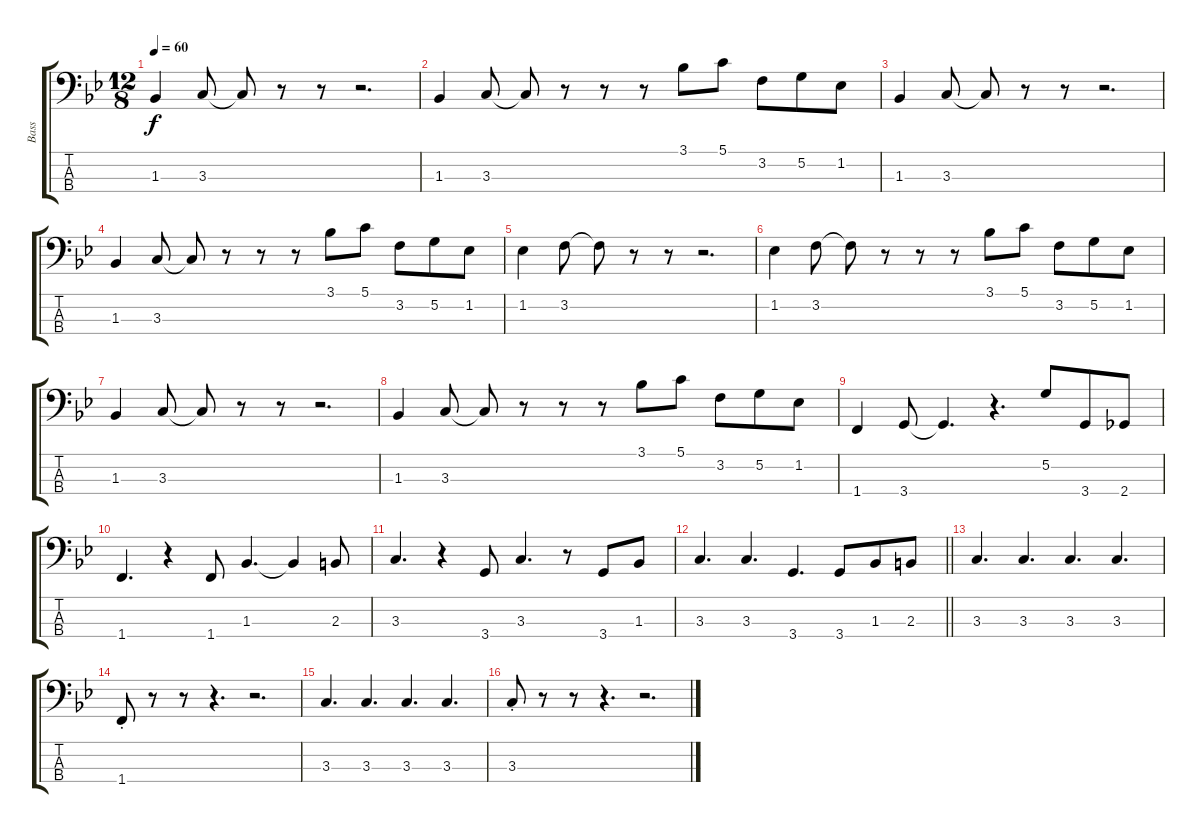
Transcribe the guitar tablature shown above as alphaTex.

\track ("Bass" "Bass") {instrument electricbassfinger}
\staff {score tabs}
\tuning (G2 D2 A1 E1) {hide}
\ts (12 8)
\tempo 60
\clef f4
\ks bb
1.3.4{dy f} 3.3.8 3.3{t}.8 r.8 r.8 r.2{d} |
1.3.4 3.3.8 3.3{t}.8 r.8 r.8 r.8 3.1.8 5.1.8 3.2.8 5.2.8 1.2.8 |
1.3.4 3.3.8 3.3{t}.8 r.8 r.8 r.2{d} |
1.3.4 3.3.8 3.3{t}.8 r.8 r.8 r.8 3.1.8 5.1.8 3.2.8 5.2.8 1.2.8 |
1.2.4 3.2.8 3.2{t}.8 r.8 r.8 r.2{d} |
1.2.4 3.2.8 3.2{t}.8 r.8 r.8 r.8 3.1.8 5.1.8 3.2.8 5.2.8 1.2.8 |
1.3.4 3.3.8 3.3{t}.8 r.8 r.8 r.2{d} |
1.3.4 3.3.8 3.3{t}.8 r.8 r.8 r.8 3.1.8 5.1.8 3.2.8 5.2.8 1.2.8 |
1.4.4 3.4.8 3.4{t}.4{d} r.4{d} 5.2.8 3.4.8 2.4.8 |
1.4.4{d} r.4 1.4.8 1.3.4{d} 1.3{t}.4 2.3.8 |
3.3.4{d} r.4 3.4.8 3.3.4{d} r.8 3.4.8 1.3.8 |
\barLineRight lightlight
3.3.4{d} 3.3.4{d} 3.4.4{d} 3.4.8 1.3.8 2.3.8 |
3.3.4{d} 3.3.4{d} 3.3.4{d} 3.3.4{d} |
1.4{st}.8 r.8 r.8 r.4{d} r.2{d} |
3.3.4{d} 3.3.4{d} 3.3.4{d} 3.3.4{d} |
3.3{st}.8 r.8 r.8 r.4{d} r.2{d}
